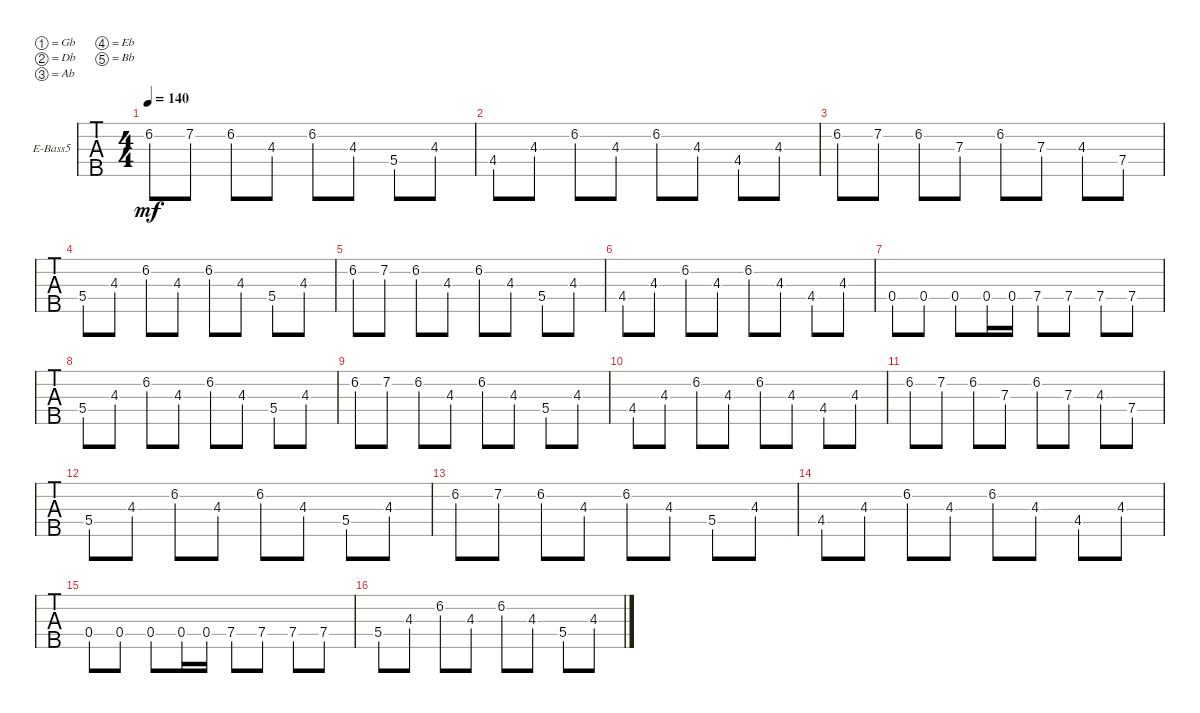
\defaultSystemsLayout 4
\bracketExtendMode groupsimilarinstruments
\firstSystemTrackNameOrientation horizontal
\otherSystemsTrackNameOrientation horizontal
\track ("Electric Bass" "E-Bass5") {instrument electricbassfinger}
\staff {tabs}
\tuning (Gb2 Db2 Ab1 Eb1 Bb0)
\ts (4 4)
\tempo 140
\clef f4
\ks c
6.2.8{dy mf} 7.2.8 6.2.8 4.3.8 6.2.8 4.3.8 5.4.8 4.3.8 |
4.4.8 4.3.8 6.2.8 4.3.8 6.2.8 4.3.8 4.4.8 4.3.8 |
6.2.8 7.2.8 6.2.8 7.3.8 6.2.8 7.3.8 4.3.8 7.4.8 |
5.4.8 4.3.8 6.2.8 4.3.8 6.2.8 4.3.8 5.4.8 4.3.8 |
6.2.8 7.2.8 6.2.8 4.3.8 6.2.8 4.3.8 5.4.8 4.3.8 |
4.4.8 4.3.8 6.2.8 4.3.8 6.2.8 4.3.8 4.4.8 4.3.8 |
0.4.8 0.4{st}.8 0.4{st}.8 0.4{st}.16 0.4{st}.16 7.4.8 7.4.8 7.4.8 7.4.8 |
5.4.8 4.3.8 6.2.8 4.3.8 6.2.8 4.3.8 5.4.8 4.3.8 |
6.2.8 7.2.8 6.2.8 4.3.8 6.2.8 4.3.8 5.4.8 4.3.8 |
4.4.8 4.3.8 6.2.8 4.3.8 6.2.8 4.3.8 4.4.8 4.3.8 |
6.2.8 7.2.8 6.2.8 7.3.8 6.2.8 7.3.8 4.3.8 7.4.8 |
5.4.8 4.3.8 6.2.8 4.3.8 6.2.8 4.3.8 5.4.8 4.3.8 |
6.2.8 7.2.8 6.2.8 4.3.8 6.2.8 4.3.8 5.4.8 4.3.8 |
4.4.8 4.3.8 6.2.8 4.3.8 6.2.8 4.3.8 4.4.8 4.3.8 |
0.4.8 0.4{st}.8 0.4{st}.8 0.4{st}.16 0.4{st}.16 7.4.8 7.4.8 7.4.8 7.4.8 |
5.4.8 4.3.8 6.2.8 4.3.8 6.2.8 4.3.8 5.4.8 4.3.8
